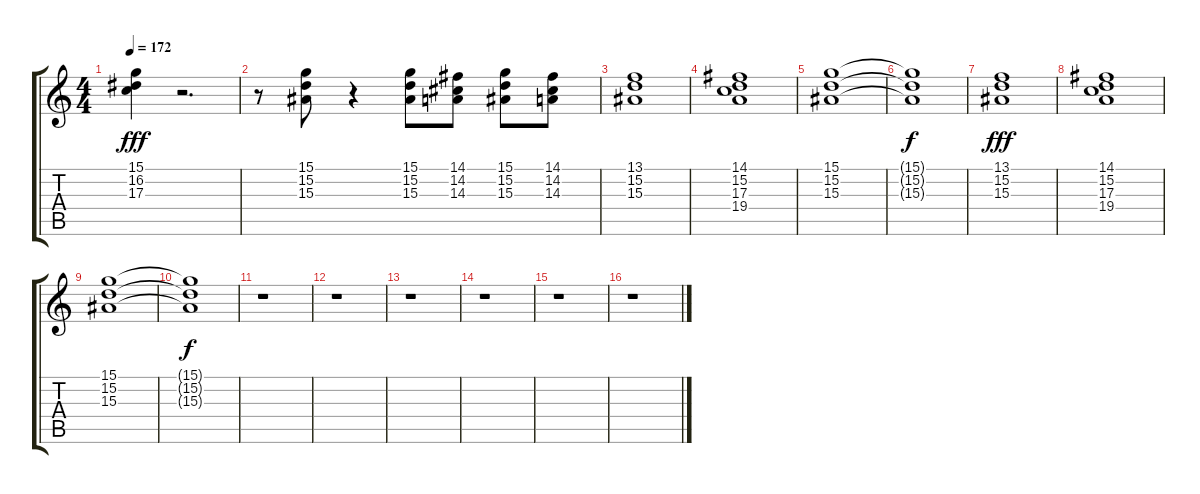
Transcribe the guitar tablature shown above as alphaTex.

\track "" {instrument tremolostrings}
\staff {score tabs}
\tuning (E4 B3 G3 D3 A2 E2) {hide}
\ts (4 4)
\tempo 172
\clef g2
\ks c
(15.1 16.2 17.3).4{dy fff} r.2{d} |
r.8 (15.1 15.2 15.3).8 r.4 (15.1 15.2 15.3).8 (14.1 14.2 14.3).8 (15.1 15.2 15.3).8 (14.1 14.2 14.3).8 |
(13.1 15.2 15.3).1 |
(14.1 15.2 17.3 19.4).1 |
(15.1 15.2 15.3).1 |
(15.1{t} 15.2{t} 15.3{t}).1{dy f} |
(13.1 15.2 15.3).1{dy fff} |
(14.1 15.2 17.3 19.4).1 |
(15.1 15.2 15.3).1 |
(15.1{t} 15.2{t} 15.3{t}).1{dy f} |
r.1 |
r.1 |
r.1 |
r.1 |
r.1 |
r.1
